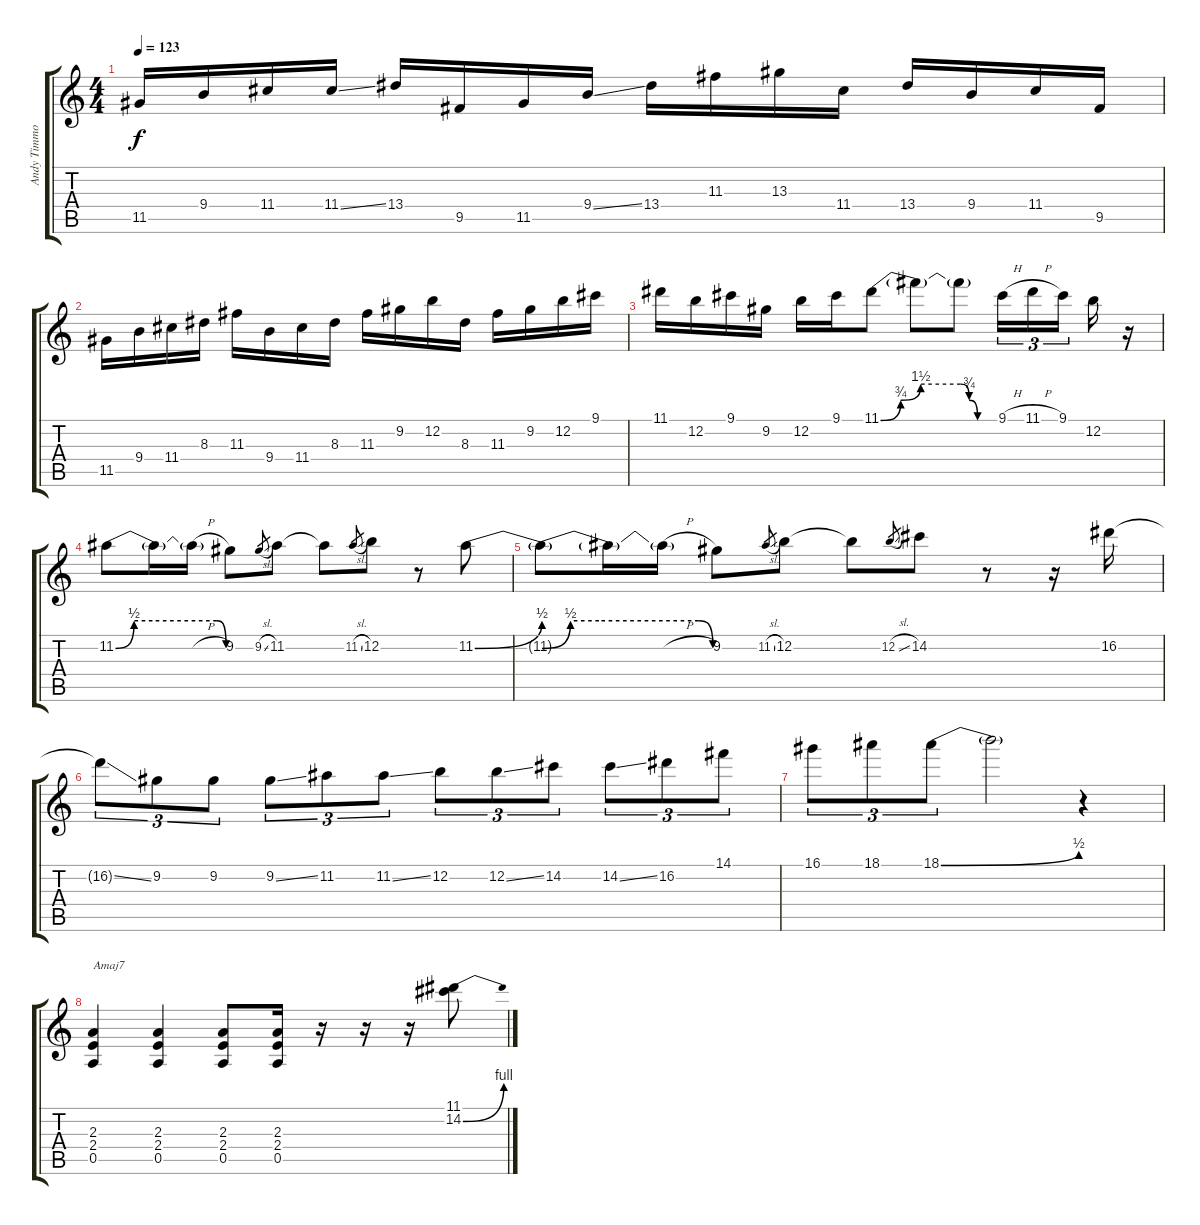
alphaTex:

\track ("Andy Timmons" "Andy Timmo") {instrument distortionguitar}
\staff {score tabs}
\tuning (E4 B3 G3 D3 A2 E2) {hide}
\ts (4 4)
\tempo 123
\clef g2
\ks c
11.5.16{dy f} 9.4.16 11.4.16 11.4{ss}.16 13.4.16 9.5.16 11.5.16 9.4{ss}.16 13.4.16 11.3.16 13.3.16 11.4.16 13.4.16 9.4.16 11.4.16 9.5.16 |
11.5.16 9.4.16 11.4.16 8.3.16 11.3.16 9.4.16 11.4.16 8.3.16 11.3.16 9.2.16 12.2.16 8.3.16 11.3.16 9.2.16 12.2.16 9.1.16 |
11.1.16 12.2.16 9.1.16 9.2.16 12.2.16 9.1.16 11.1{be (custom 0 0 15 3 30 6 60 6)}.8 11.1{t}.8 11.1{be (custom 0 6 15 3 30 0 60 0) t}.8 9.1{h}.16{tu (3 2)} 11.1{h}.16{tu (3 2)} 9.1.16{tu (3 2)} 12.2.16 r.16 |
11.2{be (custom 0 0 10 2 20 2 55 2 60 0)}.8 11.2{t}.16 11.2{h t}.16 9.2.8 9.2{sl}.8{gr} 11.2.8 11.2{t}.8 11.2{sl}.8{gr} 12.2.8 r.8 11.2{be (bend 0 0 60 2)}.8 |
11.2{be (custom 0 0 10 2 20 2 55 2 60 0) t}.8 11.2{t}.16 11.2{h t}.16 9.2.8 11.2{sl}.8{gr} 12.2.8 12.2{t}.8 12.2{sl}.8{gr} 14.2.8 r.8 r.16 16.2.16 |
16.2{ss t}.8{tu (3 2)} 9.2.8{tu (3 2)} 9.2.8{tu (3 2)} 9.2{ss}.8{tu (3 2)} 11.2.8{tu (3 2)} 11.2{ss}.8{tu (3 2)} 12.2.8{tu (3 2)} 12.2{ss}.8{tu (3 2)} 14.2.8{tu (3 2)} 14.2{ss}.8{tu (3 2)} 16.2.8{tu (3 2)} 14.1.8{tu (3 2)} |
16.1.8{tu (3 2)} 18.1.8{tu (3 2)} 18.1{be (bend 0 0 60 2)}.8{tu (3 2)} 18.1{t}.2 r.4 |
(2.3 2.4 0.5).4{txt "Amaj7"} (2.3 2.4 0.5).4 (2.3 2.4 0.5).8 (2.3 2.4 0.5).16 r.16 r.16 r.16 (11.1 14.2{be (bend 0 0 60 4)}).8
